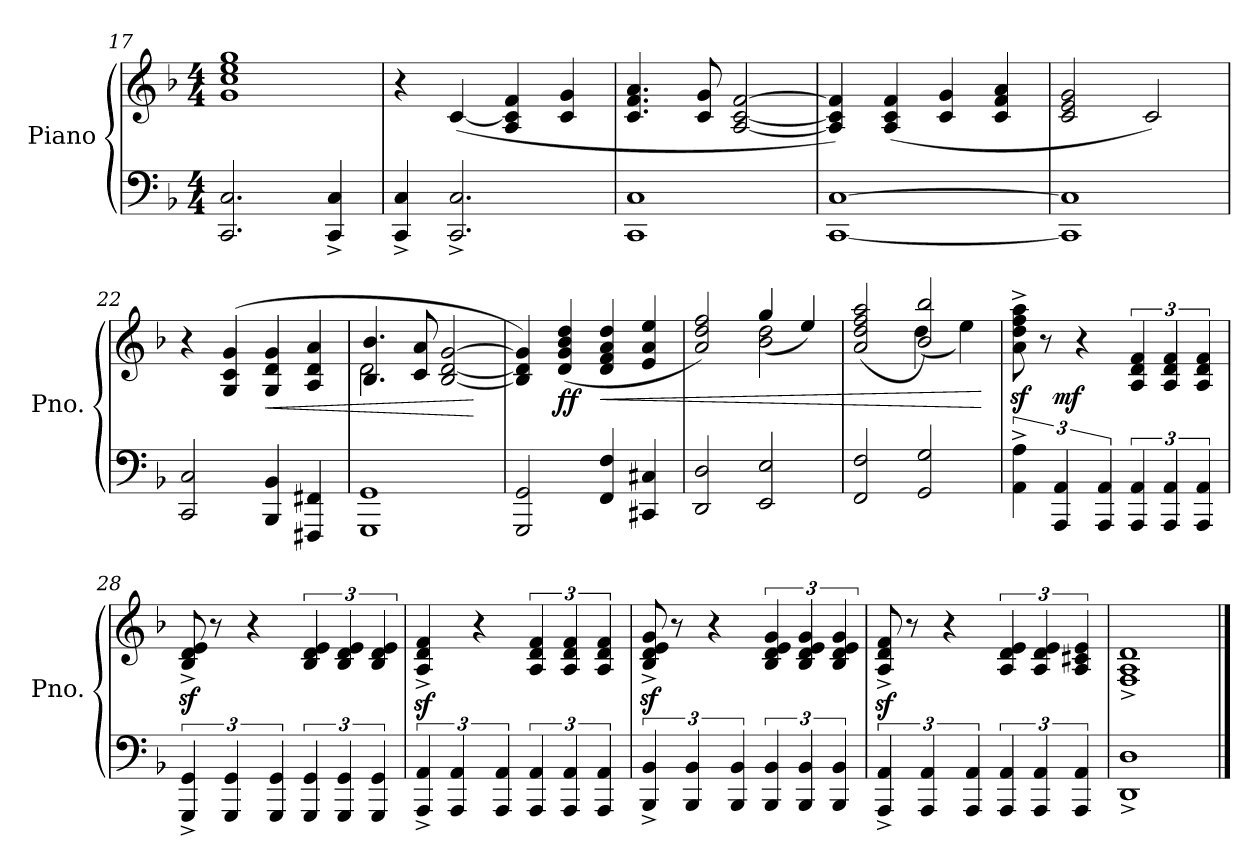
**kern	**kern	**dynam
*part1	*part1	*part1
*staff2	*staff1	*staff1/2
*I"Piano	*	*
*I'Pno.	*	*
*clefF4	*clefG2	*
*k[b-]	*k[b-]	*
*M4/4	*M4/4	*
=17	=17	=17
2.CC/ 2.C/	1g 1cc 1ee 1gg	.
4CC/^ 4C/^	.	.
=18	=18	=18
4CC/^ 4C/^	4r	.
2.CC/^ 2.C/^	(>[4c/	.
.	4A/ 4c/] 4f/	.
.	4c/ 4g/	.
=19	=19	=19
1CC 1C	4.c/ 4.f/ 4.a/	.
.	8c/ 8g/	.
.	[2A/ [2c/ [2f/	.
=20	=20	=20
[1CC [1C	4A/] 4c/] 4f/])	.
.	(>4A/ 4c/ 4f/	.
.	4c/ 4g/	.
.	4c/ 4f/ 4a/	.
=21	=21	=21
1CC] 1C]	2c/ 2e/ 2g/	.
.	2c/)	.
=22	=22	=22
2CC/ 2C/	4r	.
.	(>4G/ 4c/ 4g/	.
!	!	!LO:HP:b
4BBB-/ 4BB-/	4G/ 4d/ 4g/	<
4FFF#X/ 4FF#X/	4A/ 4d/ 4a/	.
=23	=23	=23
*	*^	*
1GGG 1GG	2d\	4.B-/ 4.b-/	.
.	.	8c/ 8a/	.
.	[2B-/ [2d/ [2g/	2ryy	.
*	*v	*v	*
.	.	[
!!LO:LB:g=z
=24	=24	=24
2GGG/ 2GG/	4B-/] 4d/] 4g/])	.
!	!	!LO:DY:b
.	(<4d/ 4g/ 4b-/ 4dd/	ff
!	!	!LO:HP:b
4FF/ 4F/	4d/ 4f/ 4a/ 4dd/	<
4CC#X/ 4C#X/	4e/ 4a/ 4ee/	.
=25	=25	=25
*	*^	*
2DD/ 2D/	2a/ 2dd/ 2ff/)	2ryy	.
2EE/ 2E/	2b-\ 2dd\	(>4gg/	.
.	.	4ee/)	.
=26	=26	=26	=26
2FF/ 2F/	(>2a/ 2dd/ 2ff/ 2aa/	2ryy	.
2GG/ 2G/	2b-/ 2bb-/)	(<4dd\	.
.	.	4ee\)	.
*	*v	*v	*
.	.	[
=27	=27	=27
6AA\^ 6A\^	8a\z<^ 8dd\z<^ 8ff\z<^ 8aa\z<^	.
.	8r	.
!	!	!LO:DY:a=2
6AAA/ 6AA/	.	mf
.	4r	.
6AAA/ 6AA/	.	.
6AAA/ 6AA/	6A/ 6d/ 6f/	.
6AAA/ 6AA/	6A/ 6d/ 6f/	.
6AAA/ 6AA/	6A/ 6d/ 6f/	.
=28	=28	=28
6GGG/^ 6GG/^	8B-/z<^ 8d/z<^ 8e/z<^	.
.	8r	.
6GGG/ 6GG/	.	.
.	4r	.
6GGG/ 6GG/	.	.
6GGG/ 6GG/	6B-/ 6d/ 6e/	.
6GGG/ 6GG/	6B-/ 6d/ 6e/	.
6GGG/ 6GG/	6B-/ 6d/ 6e/	.
=29	=29	=29
6AAA/^ 6AA/^	4A/z<^ 4d/z<^ 4f/z<^	.
6AAA/ 6AA/	.	.
.	4r	.
6AAA/ 6AA/	.	.
6AAA/ 6AA/	6A/ 6d/ 6f/	.
6AAA/ 6AA/	6A/ 6d/ 6f/	.
6AAA/ 6AA/	6A/ 6d/ 6f/	.
!!LO:LB:g=z
=30	=30	=30
6BBB-/^ 6BB-/^	8B-/z<^ 8d/z<^ 8e/z<^ 8g/z<^	.
.	8r	.
6BBB-/ 6BB-/	.	.
.	4r	.
6BBB-/ 6BB-/	.	.
6BBB-/ 6BB-/	6B-/ 6d/ 6e/ 6g/	.
6BBB-/ 6BB-/	6B-/ 6d/ 6e/ 6g/	.
6BBB-/ 6BB-/	6B-/ 6d/ 6e/ 6g/	.
=31	=31	=31
6AAA/^ 6AA/^	8A/z<^ 8d/z<^ 8f/z<^	.
.	8r	.
6AAA/ 6AA/	.	.
.	4r	.
6AAA/ 6AA/	.	.
6AAA/ 6AA/	6A/ 6d/ 6e/	.
6AAA/ 6AA/	6A/ 6d/ 6e/	.
6AAA/ 6AA/	6A/ 6c#X/ 6e/	.
=32	=32	=32
1DD^ 1D^	1F^ 1A^ 1d^	.
==	==	==
*-	*-	*-
